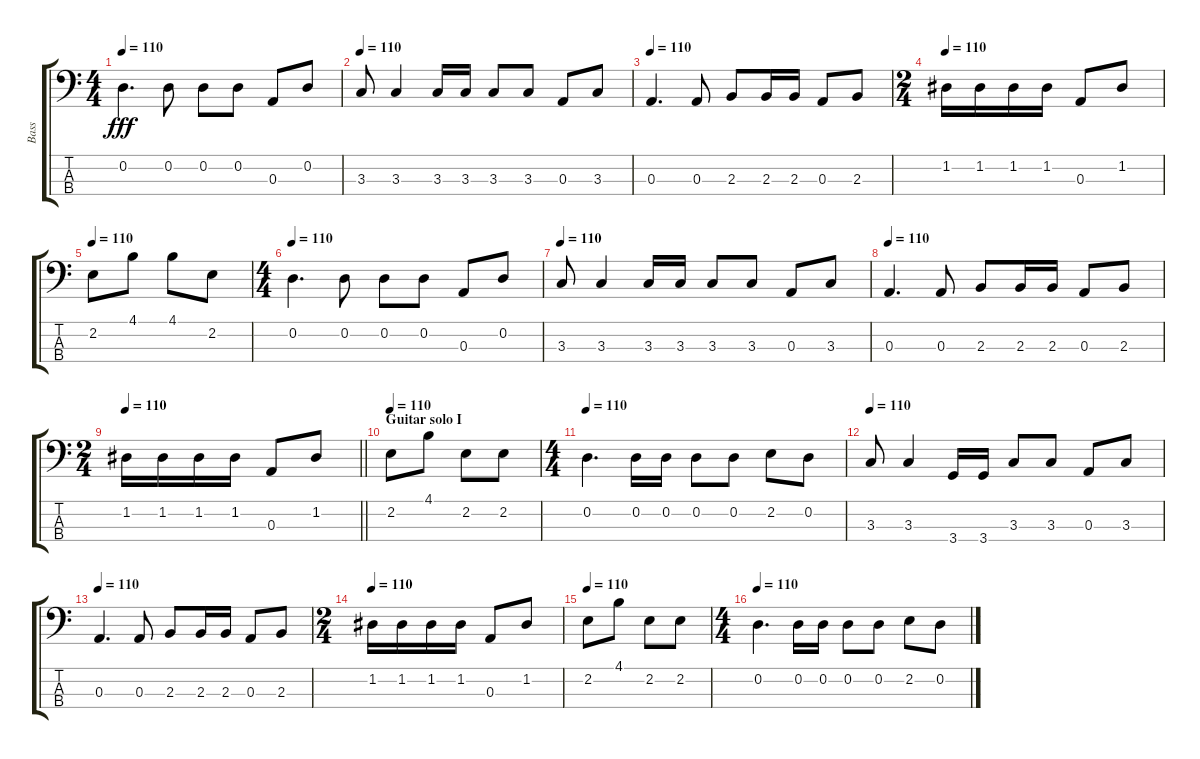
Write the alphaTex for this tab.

\track ("Bass" "Bass") {instrument electricbasspick}
\staff {score tabs}
\tuning (G2 D2 A1 E1) {hide}
\ts (4 4)
\tempo 110
\clef f4
\ks c
0.2.4{d dy fff} 0.2.8 0.2.8 0.2.8 0.3.8 0.2.8 |
\tempo 110
3.3.8 3.3.4 3.3.16 3.3.16 3.3.8 3.3.8 0.3.8 3.3.8 |
\tempo 110
0.3.4{d} 0.3.8 2.3.8 2.3.16 2.3.16 0.3.8 2.3.8 |
\ts (2 4)
\tempo 110
1.2.16 1.2.16 1.2.16 1.2.16 0.3.8 1.2.8 |
\tempo 110
2.2.8 4.1.8 4.1.8 2.2.8 |
\ts (4 4)
\tempo 110
0.2.4{d} 0.2.8 0.2.8 0.2.8 0.3.8 0.2.8 |
\tempo 110
3.3.8 3.3.4 3.3.16 3.3.16 3.3.8 3.3.8 0.3.8 3.3.8 |
\tempo 110
0.3.4{d} 0.3.8 2.3.8 2.3.16 2.3.16 0.3.8 2.3.8 |
\ts (2 4)
\tempo 110
\barLineRight lightlight
1.2.16 1.2.16 1.2.16 1.2.16 0.3.8 1.2.8 |
\section ("" "Guitar solo I")
\tempo 110
2.2.8 4.1.8 2.2.8 2.2.8 |
\ts (4 4)
\tempo 110
0.2.4{d} 0.2.16 0.2.16 0.2.8 0.2.8 2.2.8 0.2.8 |
\tempo 110
3.3.8 3.3.4 3.4.16 3.4.16 3.3.8 3.3.8 0.3.8 3.3.8 |
\tempo 110
0.3.4{d} 0.3.8 2.3.8 2.3.16 2.3.16 0.3.8 2.3.8 |
\ts (2 4)
\tempo 110
1.2.16 1.2.16 1.2.16 1.2.16 0.3.8 1.2.8 |
\tempo 110
2.2.8 4.1.8 2.2.8 2.2.8 |
\ts (4 4)
\tempo 110
0.2.4{d} 0.2.16 0.2.16 0.2.8 0.2.8 2.2.8 0.2.8
